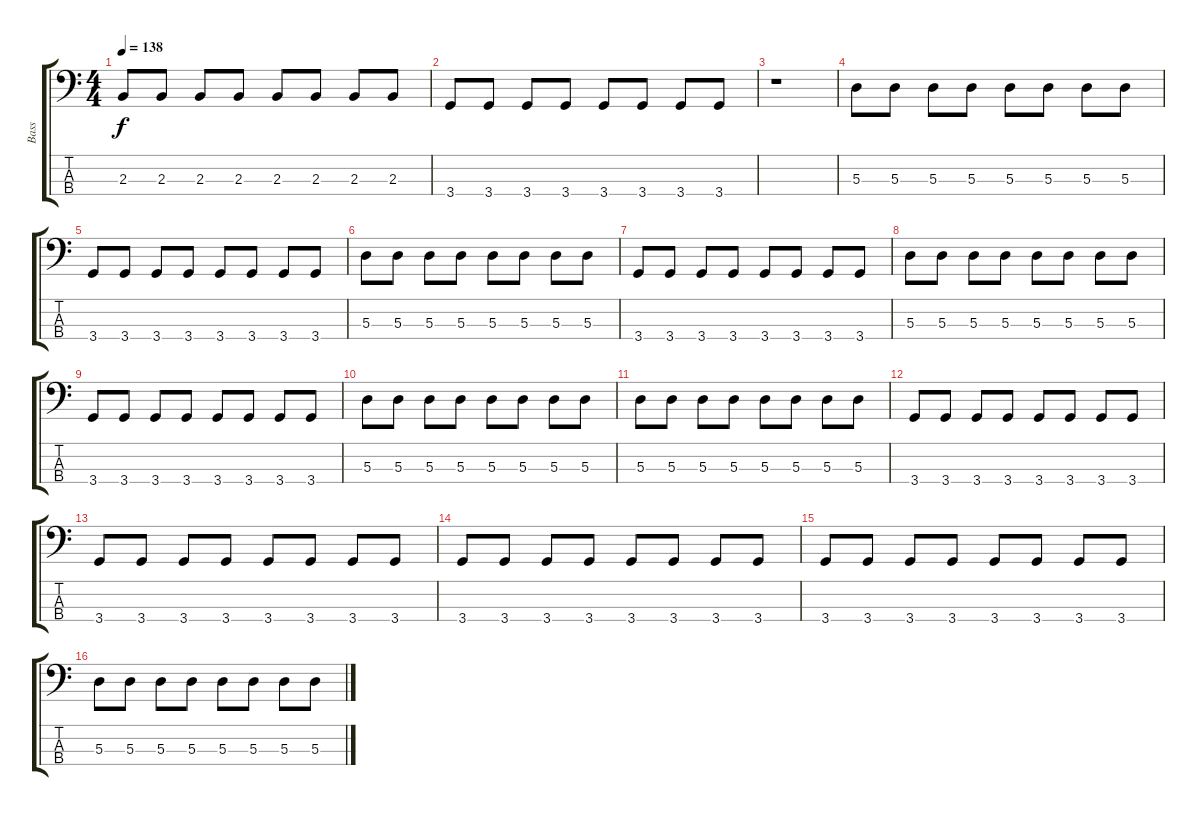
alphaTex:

\track ("Bass" "Bass") {instrument electricbassfinger}
\staff {score tabs}
\tuning (G2 D2 A1 E1) {hide}
\ts (4 4)
\tempo 138
\clef f4
\ks c
2.3.8{dy f} 2.3.8 2.3.8 2.3.8 2.3.8 2.3.8 2.3.8 2.3.8 |
3.4.8 3.4.8 3.4.8 3.4.8 3.4.8 3.4.8 3.4.8 3.4.8 |
r.1 |
5.3.8 5.3.8 5.3.8 5.3.8 5.3.8 5.3.8 5.3.8 5.3.8 |
3.4.8 3.4.8 3.4.8 3.4.8 3.4.8 3.4.8 3.4.8 3.4.8 |
5.3.8 5.3.8 5.3.8 5.3.8 5.3.8 5.3.8 5.3.8 5.3.8 |
3.4.8 3.4.8 3.4.8 3.4.8 3.4.8 3.4.8 3.4.8 3.4.8 |
5.3.8 5.3.8 5.3.8 5.3.8 5.3.8 5.3.8 5.3.8 5.3.8 |
3.4.8 3.4.8 3.4.8 3.4.8 3.4.8 3.4.8 3.4.8 3.4.8 |
5.3.8 5.3.8 5.3.8 5.3.8 5.3.8 5.3.8 5.3.8 5.3.8 |
5.3.8 5.3.8 5.3.8 5.3.8 5.3.8 5.3.8 5.3.8 5.3.8 |
3.4.8 3.4.8 3.4.8 3.4.8 3.4.8 3.4.8 3.4.8 3.4.8 |
3.4.8 3.4.8 3.4.8 3.4.8 3.4.8 3.4.8 3.4.8 3.4.8 |
3.4.8 3.4.8 3.4.8 3.4.8 3.4.8 3.4.8 3.4.8 3.4.8 |
3.4.8 3.4.8 3.4.8 3.4.8 3.4.8 3.4.8 3.4.8 3.4.8 |
5.3.8 5.3.8 5.3.8 5.3.8 5.3.8 5.3.8 5.3.8 5.3.8
